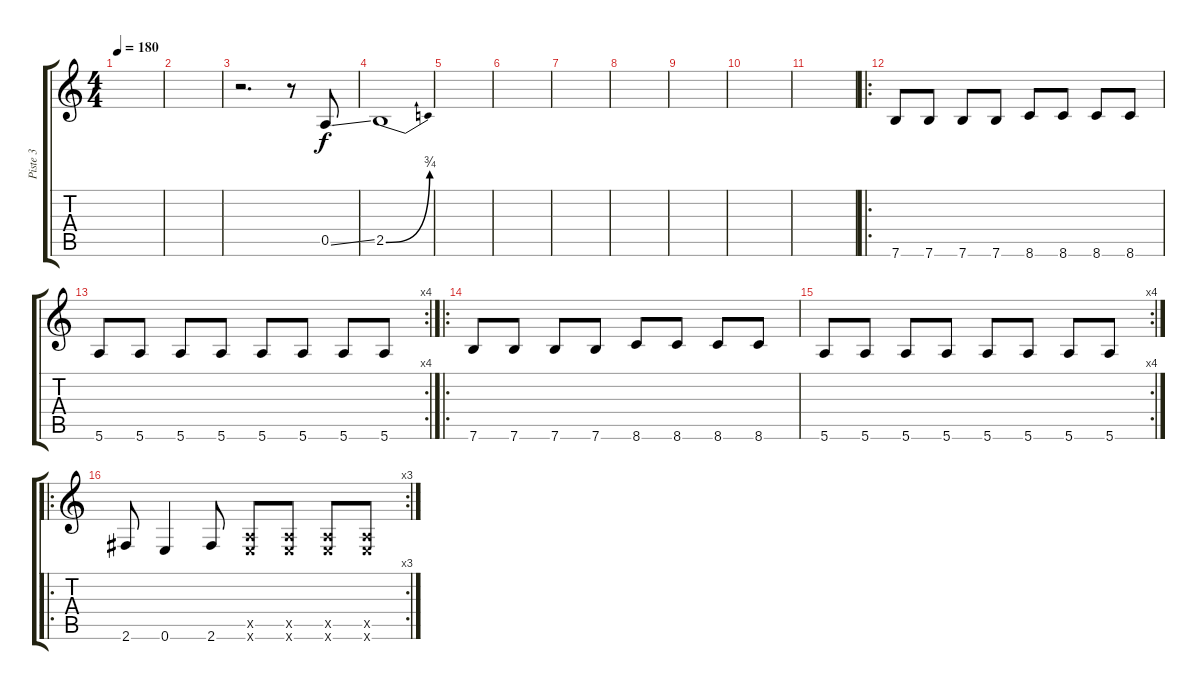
\track ("Piste 3" "Piste 3") {instrument electricbassfinger}
\staff {score tabs}
\tuning (E4 B3 G3 D3 A2 E2) {hide}
\ts (4 4)
\tempo 180
\clef g2
\ks c
|
|
r.2{d} r.8 0.5{ss}.8 |
2.5{be (bend 0 0 60 3)}.1 |
|
|
|
|
|
|
|
\ro
7.6.8 7.6.8 7.6.8 7.6.8 8.6.8 8.6.8 8.6.8 8.6.8 |
\rc 4
5.6.8 5.6.8 5.6.8 5.6.8 5.6.8 5.6.8 5.6.8 5.6.8 |
\ro
7.6.8 7.6.8 7.6.8 7.6.8 8.6.8 8.6.8 8.6.8 8.6.8 |
\rc 4
5.6.8 5.6.8 5.6.8 5.6.8 5.6.8 5.6.8 5.6.8 5.6.8 |
\ro
\rc 3
2.6.8 0.6.4 2.6.8 (0.5{x} 0.6{x}).8 (0.5{x} 0.6{x}).8 (0.5{x} 0.6{x}).8 (0.5{x} 0.6{x}).8
